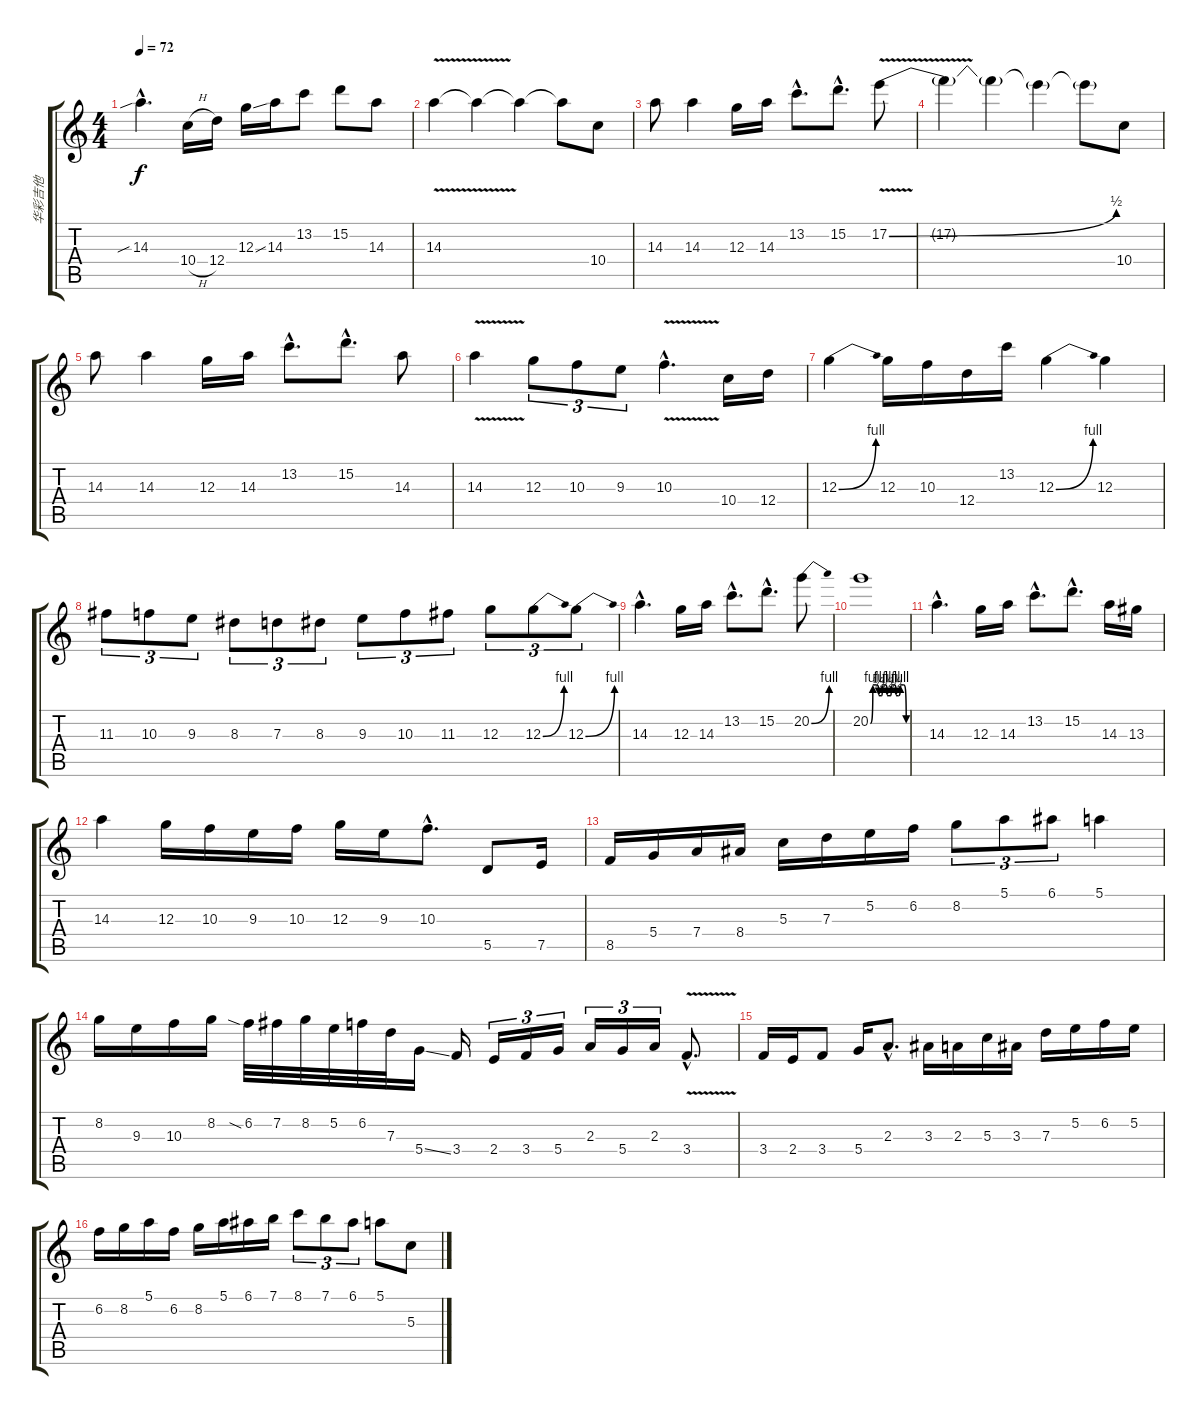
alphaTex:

\track ("华彩吉他" "华彩吉他") {instrument overdrivenguitar}
\staff {score tabs}
\tuning (E4 B3 G3 D3 A2 E2) {hide}
\ts (4 4)
\tempo 72
\clef g2
\ks c
14.3{sib hac}.4{d dy f instrument overdrivenguitar} 10.4{h}.16 12.4.16 12.3{ss}.16 14.3.16 13.2.8 15.2.8 14.3.8 |
14.3{v}.4 14.3{t}.4 14.3{t}.4 14.3{t}.8 10.4.8 |
14.3.8 14.3.4 12.3.16 14.3.16 13.2{hac}.8{d} 15.2{hac}.8{d} 17.2{be (bend 0 0 60 2) v}.8 |
17.2{t}.4 17.2{t}.4 17.2{t}.4 17.2{t}.8 10.4.8 |
14.3.8 14.3.4 12.3.16 14.3.16 13.2{hac}.8{d} 15.2{hac}.8{d} 14.3.8 |
14.3{v}.4 12.3.8{tu (3 2)} 10.3.8{tu (3 2)} 9.3.8{tu (3 2)} 10.3{v hac}.4{d} 10.4.16 12.4.16 |
12.3{be (bend 0 0 60 4)}.4 12.3.16 10.3.16 12.4.16 13.2.16 12.3{be (bend 0 0 60 4)}.4 12.3.4 |
11.3.8{tu (3 2)} 10.3.8{tu (3 2)} 9.3.8{tu (3 2)} 8.3.8{tu (3 2)} 7.3.8{tu (3 2)} 8.3.8{tu (3 2)} 9.3.8{tu (3 2)} 10.3.8{tu (3 2)} 11.3.8{tu (3 2)} 12.3.8{tu (3 2)} 12.3{be (bend 0 0 60 4)}.8{tu (3 2)} 12.3{be (bend 0 0 60 4)}.8{tu (3 2)} |
14.3{hac}.4{d} 12.3.16 14.3.16 13.2{hac}.8{d} 15.2{hac}.8{d} 20.2{be (bend 0 0 60 4)}.8 |
20.2{be (custom 0 0 4 4 10 4 14 2 18 2 20 4 25 4 28 2 33 2 35 4 40 4 43 2 47 2 50 4 56 4 60 0)}.1 |
14.3{hac}.4{d} 12.3.16 14.3.16 13.2{hac}.8{d} 15.2{hac}.8{d} 14.3.16 13.3.16 |
14.3.4 12.3.16 10.3.16 9.3.16 10.3.16 12.3.16 9.3.16 10.3{hac}.8{d} 5.5.8 7.5.16 |
8.5.16 5.4.16 7.4.16 8.4.16 5.3.16 7.3.16 5.2.16 6.2.16 8.2.8{tu (3 2)} 5.1.8{tu (3 2)} 6.1.8{tu (3 2)} 5.1.4 |
8.2.16 9.3.16 10.3.16 8.2.16 6.2{sia}.32 7.2.32 8.2.32 5.2.32 6.2.32 7.3.32 5.4{ss}.16 3.4.16 2.4.16{tu (3 2)} 3.4.16{tu (3 2)} 5.4.16{tu (3 2)} 2.3.16{tu (3 2)} 5.4.16{tu (3 2)} 2.3.16{tu (3 2)} 3.4{v hac}.8{d} |
3.4.16 2.4.16 3.4.8 5.4.16 2.3{hac}.8{d} 3.3.16 2.3.16 5.3.16 3.3.16 7.3.16 5.2.16 6.2.16 5.2.16 |
6.2.16 8.2.16 5.1.16 6.2.16 8.2.16 5.1.16 6.1.16 7.1.16 8.1.8{tu (3 2)} 7.1.8{tu (3 2)} 6.1.8{tu (3 2)} 5.1.8 5.3{sl}.8
